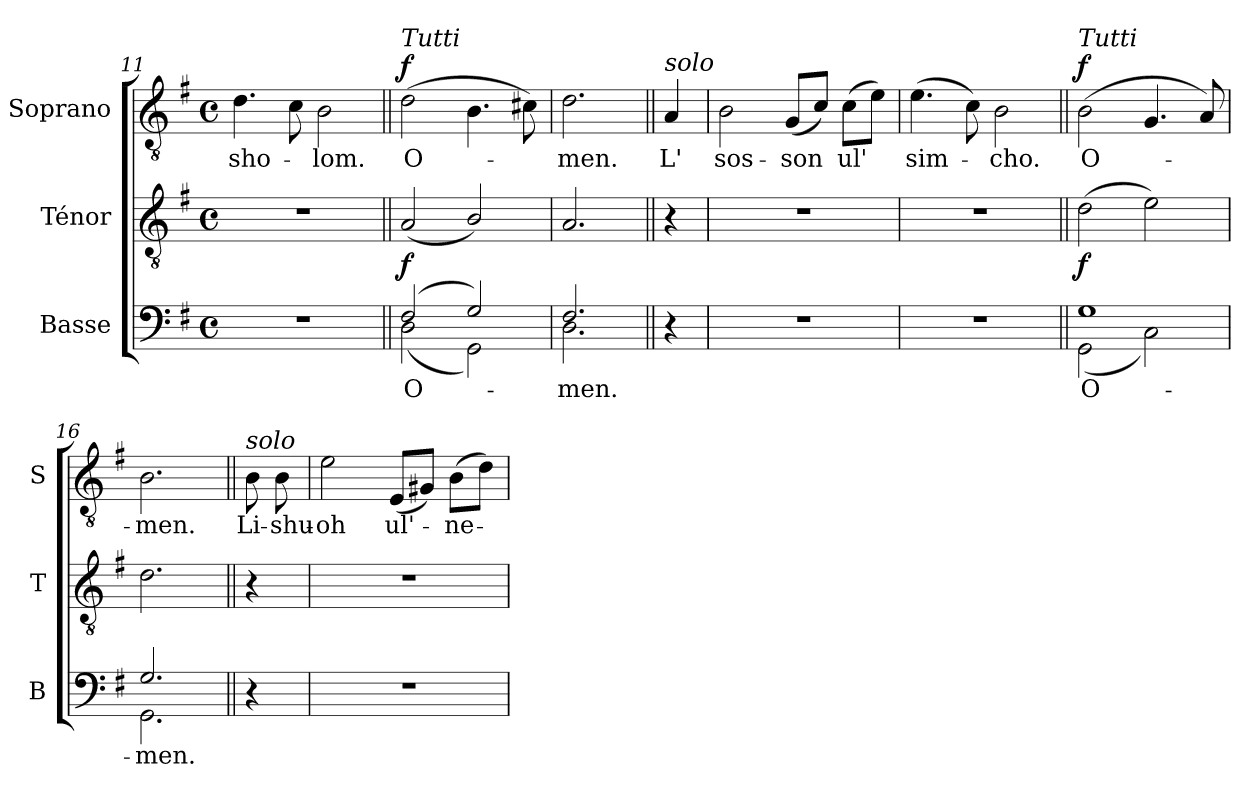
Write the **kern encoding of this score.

**kern	**text	**dynam	**kern	**kern	**text	**dynam
*part3	*part3	*part3	*part2	*part1	*part1	*part1
*staff3	*staff3	*staff3	*staff2	*staff1	*staff1	*staff1
*I"Basse	*	*	*I"Ténor	*I"Soprano	*	*
*I'B	*	*	*I'T	*I'S	*	*
*clefF4	*	*	*clefGv2	*clefGv2	*	*
*	*	*	*ITrd7c12	*ITrd7c12	*	*
*k[f#]	*	*	*k[f#]	*k[f#]	*	*
*G:	*	*	*G:	*G:	*	*
*M4/4	*	*	*M4/4	*M4/4	*	*
*met(c)	*	*	*met(c)	*met(c)	*	*
=11	=11	=11	=11	=11	=11	=11
!	!	!	!	!	!LO:LY:b:color=#000000	!
1r	.	.	1r	4.Di\	sho-	.
.	.	.	.	8Ci\	.	.
!	!	!	!	!	!LO:LY:b:color=#000000	!
.	.	.	.	2BBi\	-lom.	.
=12||	=12||	=12||	=12||	=12||	=12||	=12||
!	!LO:LY:b:color=#000000	!	!	!	!	!
*^	*	*	*	*	*	*
!	!	!	!	!	!LO:TX:a:i:t=Tutti	!	!
!	!	!	!	!	!	!LO:LY:b:color=#000000	!
(2F#i/	(2Di\	O-	f	(2AAi/	(2Di\	O-	f
2Gi/)	2GGi\)	.	.	2BBi/)	4.BBi\	.	.
.	.	.	.	.	8C#Xi\)	.	.
=13	=13	=13	=13	=13	=13	=13	=13
!	!	!LO:LY:b:color=#000000	!	!	!	!	!
!	!	!	!	!	!	!LO:LY:b:color=#000000	!
2.F#i/	2.Di\	-men.	.	2.AAi/	2.Di\	-men.	.
=14||	=14||	=14||	=14||	=14||	=14||	=14||	=14||
!	!	!	!	!	!LO:TX:a:i:t=solo	!	!
!	!	!	!	!	!	!LO:LY:b:color=#000000	!
4r	4ryy	.	.	4r	4AAi/	L'	.
*v	*v	*	*	*	*	*	*
=15	=15	=15	=15	=15	=15	=15
*^	*	*	*	*	*	*
!	!	!	!	!	!	!LO:LY:b:color=#000000	!
*v	*v	*	*	*	*	*	*
1r	.	.	1r	2BBi\	sos-	.
!	!	!	!	!	!LO:LY:b:color=#000000	!
.	.	.	.	(8GGi/L	-son	.
.	.	.	.	8Ci/J)	.	.
!	!	!	!	!	!LO:LY:b:color=#000000	!
.	.	.	.	(8Ci\L	ul'	.
.	.	.	.	8Ei\J)	.	.
!!LO:LB:g=z
=14	=14	=14	=14	=14	=14	=14
!	!	!	!	!	!LO:LY:b:color=#000000	!
1r	.	.	1r	(4.Ei\	sim-	.
.	.	.	.	8Ci\)	.	.
!	!	!	!	!	!LO:LY:b:color=#000000	!
.	.	.	.	2BBi\	-cho.	.
=15||	=15||	=15||	=15||	=15||	=15||	=15||
!	!LO:LY:b:color=#000000	!	!	!	!	!
*^	*	*	*	*	*	*
!	!	!	!	!	!LO:TX:a:i:t=Tutti	!	!
!	!	!	!	!	!	!LO:LY:b:color=#000000	!
1Gi	(2GGi\	O-	f	(2Di\	(2BBi\	O-	f
.	2Ci\)	.	.	2Ei\)	4.GGi/	.	.
.	.	.	.	.	8AAi/)	.	.
=16	=16	=16	=16	=16	=16	=16	=16
!	!	!LO:LY:b:color=#000000	!	!	!	!	!
!	!	!	!	!	!	!LO:LY:b:color=#000000	!
2.Gi/	2.GGi\	-men.	.	2.Di\	2.BBi\	-men.	.
=17||	=17||	=17||	=17||	=17||	=17||	=17||	=17||
!	!	!	!	!	!LO:TX:a:i:t=solo	!	!
!	!	!	!	!	!	!LO:LY:b:color=#000000	!
4r	4ryy	.	.	4r	8BBi\	Li-	.
!	!	!	!	!	!	!LO:LY:b:color=#000000	!
.	.	.	.	.	8BBi\	-shu-	.
*v	*v	*	*	*	*	*	*
=18	=18	=18	=18	=18	=18	=18
!	!	!	!	!	!LO:LY:b:color=#000000	!
1r	.	.	1r	2Ei\	-oh	.
!	!	!	!	!	!LO:LY:b:color=#000000	!
.	.	.	.	(8EEi/L	ul'-	.
.	.	.	.	8GG#Xi/J)	.	.
!	!	!	!	!	!LO:LY:b:color=#000000	!
.	.	.	.	(8BBi\L	-ne-	.
.	.	.	.	8Di\J)	.	.
=	=	=	=	=	=	=
*-	*-	*-	*-	*-	*-	*-
